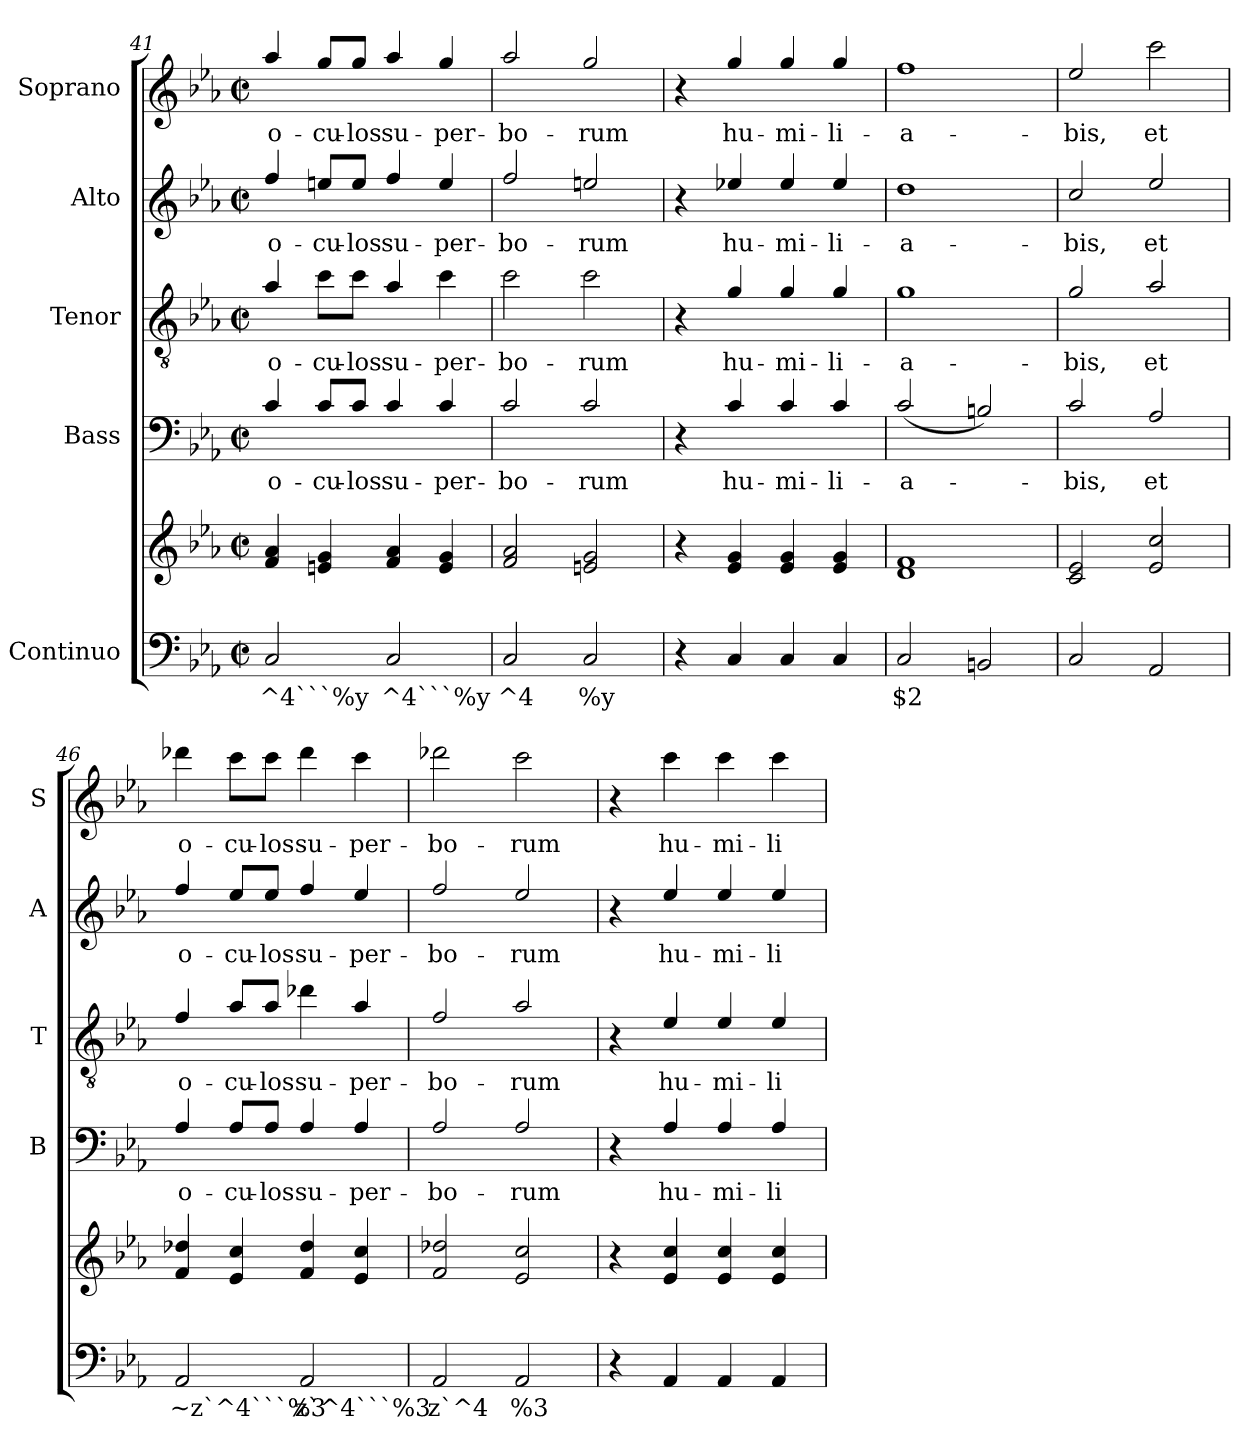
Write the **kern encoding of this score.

**kern	**text	**kern	**kern	**text	**kern	**text	**kern	**text	**kern	**text
*part5	*part5	*part5	*part4	*part4	*part3	*part3	*part2	*part2	*part1	*part1
*staff6	*staff6	*staff5	*staff4	*staff4	*staff3	*staff3	*staff2	*staff2	*staff1	*staff1
*I"Continuo	*	*	*I"Bass	*	*I"Tenor	*	*I"Alto	*	*I"Soprano	*
*	*	*	*I'B	*	*I'T	*	*I'A	*	*I'S	*
*clefF4	*	*clefG2	*clefF4	*	*clefGv2	*	*clefG2	*	*clefG2	*
*	*	*	*ITrd7c12	*	*ITrd7c12	*	*ITrd7c12	*	*ITrd7c12	*
*k[b-e-a-]	*	*k[b-e-a-]	*k[b-e-a-]	*	*k[b-e-a-]	*	*k[b-e-a-]	*	*k[b-e-a-]	*
*E-:	*	*E-:	*E-:	*	*E-:	*	*E-:	*	*E-:	*
*M2/2	*	*M2/2	*M2/2	*	*M2/2	*	*M2/2	*	*M2/2	*
*met(c|)	*	*met(c|)	*met(c|)	*	*met(c|)	*	*met(c|)	*	*met(c|)	*
=41	=41	=41	=41	=41	=41	=41	=41	=41	=41	=41
!	!LO:LY:b	!	!	!	!	!	!	!	!	!
!	!	!	!	!LO:LY:b	!	!	!	!	!	!
!	!	!	!	!	!	!LO:LY:b	!	!	!	!
!	!	!	!	!	!	!	!	!LO:LY:b	!	!
!	!	!	!	!	!	!	!	!	!	!LO:LY:b
2C/	^4```%y	4f!/ 4a-!/	4C/	o-	4A-/	o-	4f/	o-	4a-/	o-
!	!	!	!	!LO:LY:b	!	!	!	!	!	!
!	!	!	!	!	!	!LO:LY:b	!	!	!	!
!	!	!	!	!	!	!	!	!LO:LY:b	!	!
!	!	!	!	!	!	!	!	!	!	!LO:LY:b
.	.	4en!/ 4g!/	8C/L	-cu-	8c\L	-cu-	8en/L	-cu-	8g/L	-cu-
!	!	!	!	!LO:LY:b	!	!	!	!	!	!
!	!	!	!	!	!	!LO:LY:b	!	!	!	!
!	!	!	!	!	!	!	!	!LO:LY:b	!	!
!	!	!	!	!	!	!	!	!	!	!LO:LY:b
.	.	.	8C/J	-los	8c\J	-los	8e/J	-los	8g/J	-los
!	!LO:LY:b	!	!	!	!	!	!	!	!	!
!	!	!	!	!LO:LY:b	!	!	!	!	!	!
!	!	!	!	!	!	!LO:LY:b	!	!	!	!
!	!	!	!	!	!	!	!	!LO:LY:b	!	!
!	!	!	!	!	!	!	!	!	!	!LO:LY:b
2C/	^4```%y	4f!/ 4a-!/	4C/	su-	4A-/	su-	4f/	su-	4a-/	su-
!	!	!	!	!LO:LY:b	!	!	!	!	!	!
!	!	!	!	!	!	!LO:LY:b	!	!	!	!
!	!	!	!	!	!	!	!	!LO:LY:b	!	!
!	!	!	!	!	!	!	!	!	!	!LO:LY:b
.	.	4e!/ 4g!/	4C/	-per-	4c\	-per-	4e/	-per-	4g/	-per-
=42	=42	=42	=42	=42	=42	=42	=42	=42	=42	=42
!	!LO:LY:b	!	!	!	!	!	!	!	!	!
!	!	!	!	!LO:LY:b	!	!	!	!	!	!
!	!	!	!	!	!	!LO:LY:b	!	!	!	!
!	!	!	!	!	!	!	!	!LO:LY:b	!	!
!	!	!	!	!	!	!	!	!	!	!LO:LY:b
2C/	^4	2f!/ 2a-!/	2C/	-bo-	2c\	-bo-	2f/	-bo-	2a-/	-bo-
!	!LO:LY:b	!	!	!	!	!	!	!	!	!
!	!	!	!	!LO:LY:b	!	!	!	!	!	!
!	!	!	!	!	!	!LO:LY:b	!	!	!	!
!	!	!	!	!	!	!	!	!LO:LY:b	!	!
!	!	!	!	!	!	!	!	!	!	!LO:LY:b
2C/	%y	2en!/ 2g!/	2C/	-rum	2c\	-rum	2en/	-rum	2g/	-rum
=43	=43	=43	=43	=43	=43	=43	=43	=43	=43	=43
4r	.	4r	4r	.	4r	.	4r	.	4r	.
!	!	!	!	!LO:LY:b	!	!	!	!	!	!
!	!	!	!	!	!	!LO:LY:b	!	!	!	!
!	!	!	!	!	!	!	!	!LO:LY:b	!	!
!	!	!	!	!	!	!	!	!	!	!LO:LY:b
4C/	.	4e-!/ 4g!/	4C/	hu-	4G/	hu-	4e-X/	hu-	4g/	hu-
!	!	!	!	!LO:LY:b	!	!	!	!	!	!
!	!	!	!	!	!	!LO:LY:b	!	!	!	!
!	!	!	!	!	!	!	!	!LO:LY:b	!	!
!	!	!	!	!	!	!	!	!	!	!LO:LY:b
4C/	.	4e-!/ 4g!/	4C/	-mi-	4G/	-mi-	4e-/	-mi-	4g/	-mi-
!	!	!	!	!LO:LY:b	!	!	!	!	!	!
!	!	!	!	!	!	!LO:LY:b	!	!	!	!
!	!	!	!	!	!	!	!	!LO:LY:b	!	!
!	!	!	!	!	!	!	!	!	!	!LO:LY:b
4C/	.	4e-!/ 4g!/	4C/	-li-	4G/	-li-	4e-/	-li-	4g/	-li-
=44	=44	=44	=44	=44	=44	=44	=44	=44	=44	=44
!	!LO:LY:b	!	!	!	!	!	!	!	!	!
!	!	!	!	!LO:LY:b	!	!	!	!	!	!
!	!	!	!	!	!	!LO:LY:b	!	!	!	!
!	!	!	!	!	!	!	!	!LO:LY:b	!	!
!	!	!	!	!	!	!	!	!	!	!LO:LY:b
2C/	$2	1d! 1f!	(<2C/	-a-	1G	-a-	1d	-a-	1f	-a-
2BBn/	.	.	2BBn/)	.	.	.	.	.	.	.
!!LO:LB:g=z
=45	=45	=45	=45	=45	=45	=45	=45	=45	=45	=45
!	!	!	!	!LO:LY:b	!	!	!	!	!	!
!	!	!	!	!	!	!LO:LY:b	!	!	!	!
!	!	!	!	!	!	!	!	!LO:LY:b	!	!
!	!	!	!	!	!	!	!	!	!	!LO:LY:b
2C/	.	2c!/ 2e-!/	2C/	-bis,	2G/	-bis,	2c/	-bis,	2e-/	-bis,
!	!	!	!	!LO:LY:b	!	!	!	!	!	!
!	!	!	!	!	!	!LO:LY:b	!	!	!	!
!	!	!	!	!	!	!	!	!LO:LY:b	!	!
!	!	!	!	!	!	!	!	!	!	!LO:LY:b
2AA-/	.	2e-!/ 2cc!/	2AA-/	et	2A-/	et	2e-/	et	2cc\	et
=46	=46	=46	=46	=46	=46	=46	=46	=46	=46	=46
!	!LO:LY:b	!	!	!	!	!	!	!	!	!
!	!	!	!	!LO:LY:b	!	!	!	!	!	!
!	!	!	!	!	!	!LO:LY:b	!	!	!	!
!	!	!	!	!	!	!	!	!LO:LY:b	!	!
!	!	!	!	!	!	!	!	!	!	!LO:LY:b
2AA-/	~z`^4```%3	4f!/ 4dd-X!/	4AA-/	o-	4F/	o-	4f/	o-	4dd-X\	o-
!	!	!	!	!LO:LY:b	!	!	!	!	!	!
!	!	!	!	!	!	!LO:LY:b	!	!	!	!
!	!	!	!	!	!	!	!	!LO:LY:b	!	!
!	!	!	!	!	!	!	!	!	!	!LO:LY:b
.	.	4e-!/ 4cc!/	8AA-/L	-cu-	8A-/L	-cu-	8e-/L	-cu-	8cc\L	-cu-
!	!	!	!	!LO:LY:b	!	!	!	!	!	!
!	!	!	!	!	!	!LO:LY:b	!	!	!	!
!	!	!	!	!	!	!	!	!LO:LY:b	!	!
!	!	!	!	!	!	!	!	!	!	!LO:LY:b
.	.	.	8AA-/J	-los	8A-/J	-los	8e-/J	-los	8cc\J	-los
!	!LO:LY:b	!	!	!	!	!	!	!	!	!
!	!	!	!	!LO:LY:b	!	!	!	!	!	!
!	!	!	!	!	!	!LO:LY:b	!	!	!	!
!	!	!	!	!	!	!	!	!LO:LY:b	!	!
!	!	!	!	!	!	!	!	!	!	!LO:LY:b
2AA-/	z`^4```%3	4f!/ 4dd-!/	4AA-/	su-	4d-X\	su-	4f/	su-	4dd-\	su-
!	!	!	!	!LO:LY:b	!	!	!	!	!	!
!	!	!	!	!	!	!LO:LY:b	!	!	!	!
!	!	!	!	!	!	!	!	!LO:LY:b	!	!
!	!	!	!	!	!	!	!	!	!	!LO:LY:b
.	.	4e-!/ 4cc!/	4AA-/	-per-	4A-/	-per-	4e-/	-per-	4cc\	-per-
=47	=47	=47	=47	=47	=47	=47	=47	=47	=47	=47
!	!LO:LY:b	!	!	!	!	!	!	!	!	!
!	!	!	!	!LO:LY:b	!	!	!	!	!	!
!	!	!	!	!	!	!LO:LY:b	!	!	!	!
!	!	!	!	!	!	!	!	!LO:LY:b	!	!
!	!	!	!	!	!	!	!	!	!	!LO:LY:b
2AA-/	z`^4	2f!/ 2dd-X!/	2AA-/	-bo-	2F/	-bo-	2f/	-bo-	2dd-X\	-bo-
!	!LO:LY:b	!	!	!	!	!	!	!	!	!
!	!	!	!	!LO:LY:b	!	!	!	!	!	!
!	!	!	!	!	!	!LO:LY:b	!	!	!	!
!	!	!	!	!	!	!	!	!LO:LY:b	!	!
!	!	!	!	!	!	!	!	!	!	!LO:LY:b
2AA-/	%3	2e-!/ 2cc!/	2AA-/	-rum	2A-/	-rum	2e-/	-rum	2cc\	-rum
=48	=48	=48	=48	=48	=48	=48	=48	=48	=48	=48
4r	.	4r	4r	.	4r	.	4r	.	4r	.
!	!	!	!	!LO:LY:b	!	!	!	!	!	!
!	!	!	!	!	!	!LO:LY:b	!	!	!	!
!	!	!	!	!	!	!	!	!LO:LY:b	!	!
!	!	!	!	!	!	!	!	!	!	!LO:LY:b
4AA-/	.	4e-!/ 4cc!/	4AA-/	hu-	4E-/	hu-	4e-/	hu-	4cc\	hu-
!	!	!	!	!LO:LY:b	!	!	!	!	!	!
!	!	!	!	!	!	!LO:LY:b	!	!	!	!
!	!	!	!	!	!	!	!	!LO:LY:b	!	!
!	!	!	!	!	!	!	!	!	!	!LO:LY:b
4AA-/	.	4e-!/ 4cc!/	4AA-/	-mi-	4E-/	-mi-	4e-/	-mi-	4cc\	-mi-
!	!	!	!	!LO:LY:b	!	!	!	!	!	!
!	!	!	!	!	!	!LO:LY:b	!	!	!	!
!	!	!	!	!	!	!	!	!LO:LY:b	!	!
!	!	!	!	!	!	!	!	!	!	!LO:LY:b
4AA-/	.	4e-!/ 4cc!/	4AA-/	-li-	4E-/	-li-	4e-/	-li-	4cc\	-li-
=	=	=	=	=	=	=	=	=	=	=
*-	*-	*-	*-	*-	*-	*-	*-	*-	*-	*-
